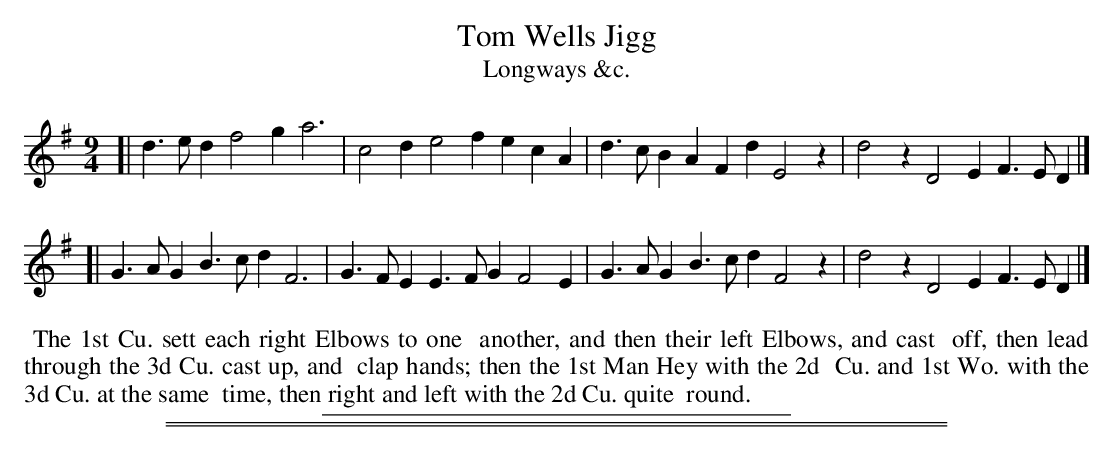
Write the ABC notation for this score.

X:1
T: Tom Wells Jigg
T: Longways &c.
M: 9/4
L: 1/4
K: Dmix
[|\
d>ed f2g a3 | c2d e2f ecA |\
d>cB AFd E2z | d2z D2E F>ED |]
[|\
G>AG B>cd F3 | G>FE E>FG F2E |\
G>AG B>cd F2z | d2z D2E F>ED |]
